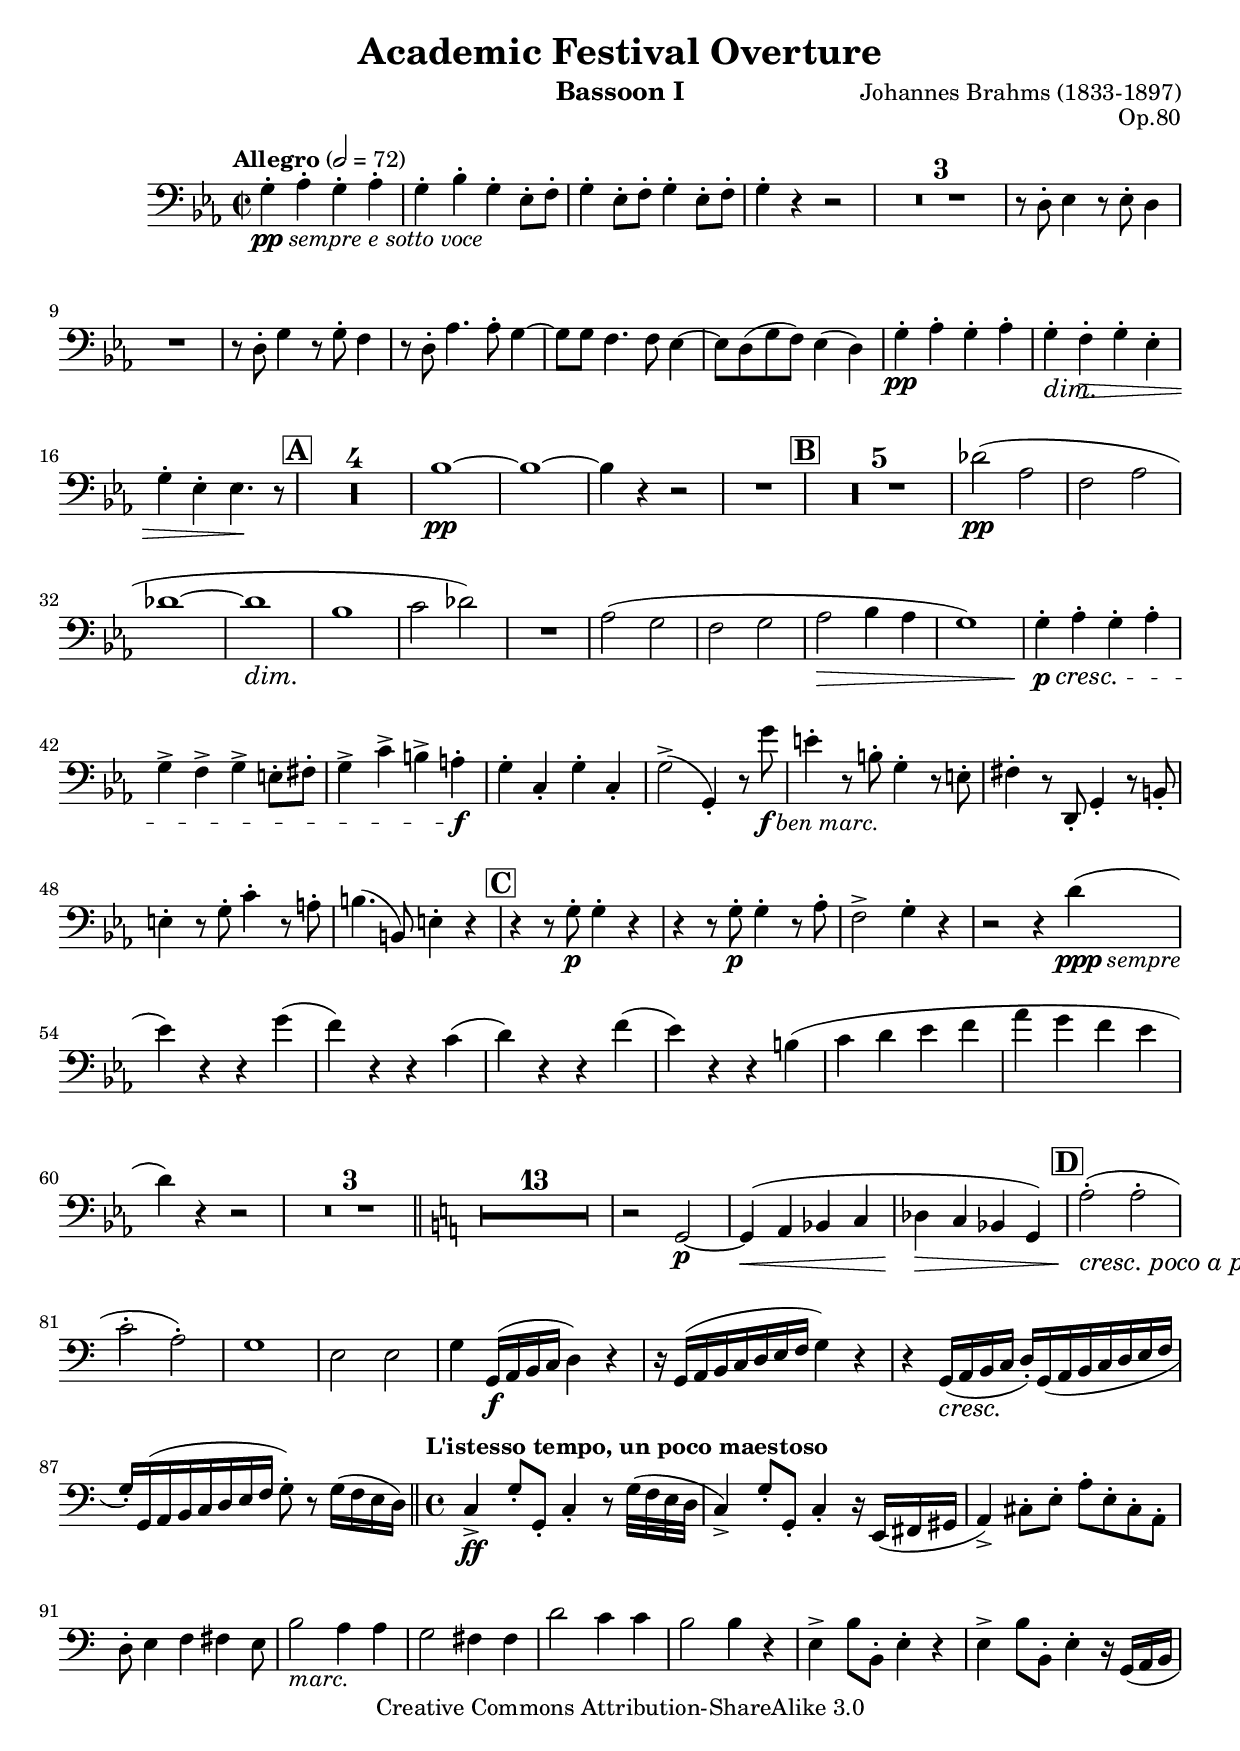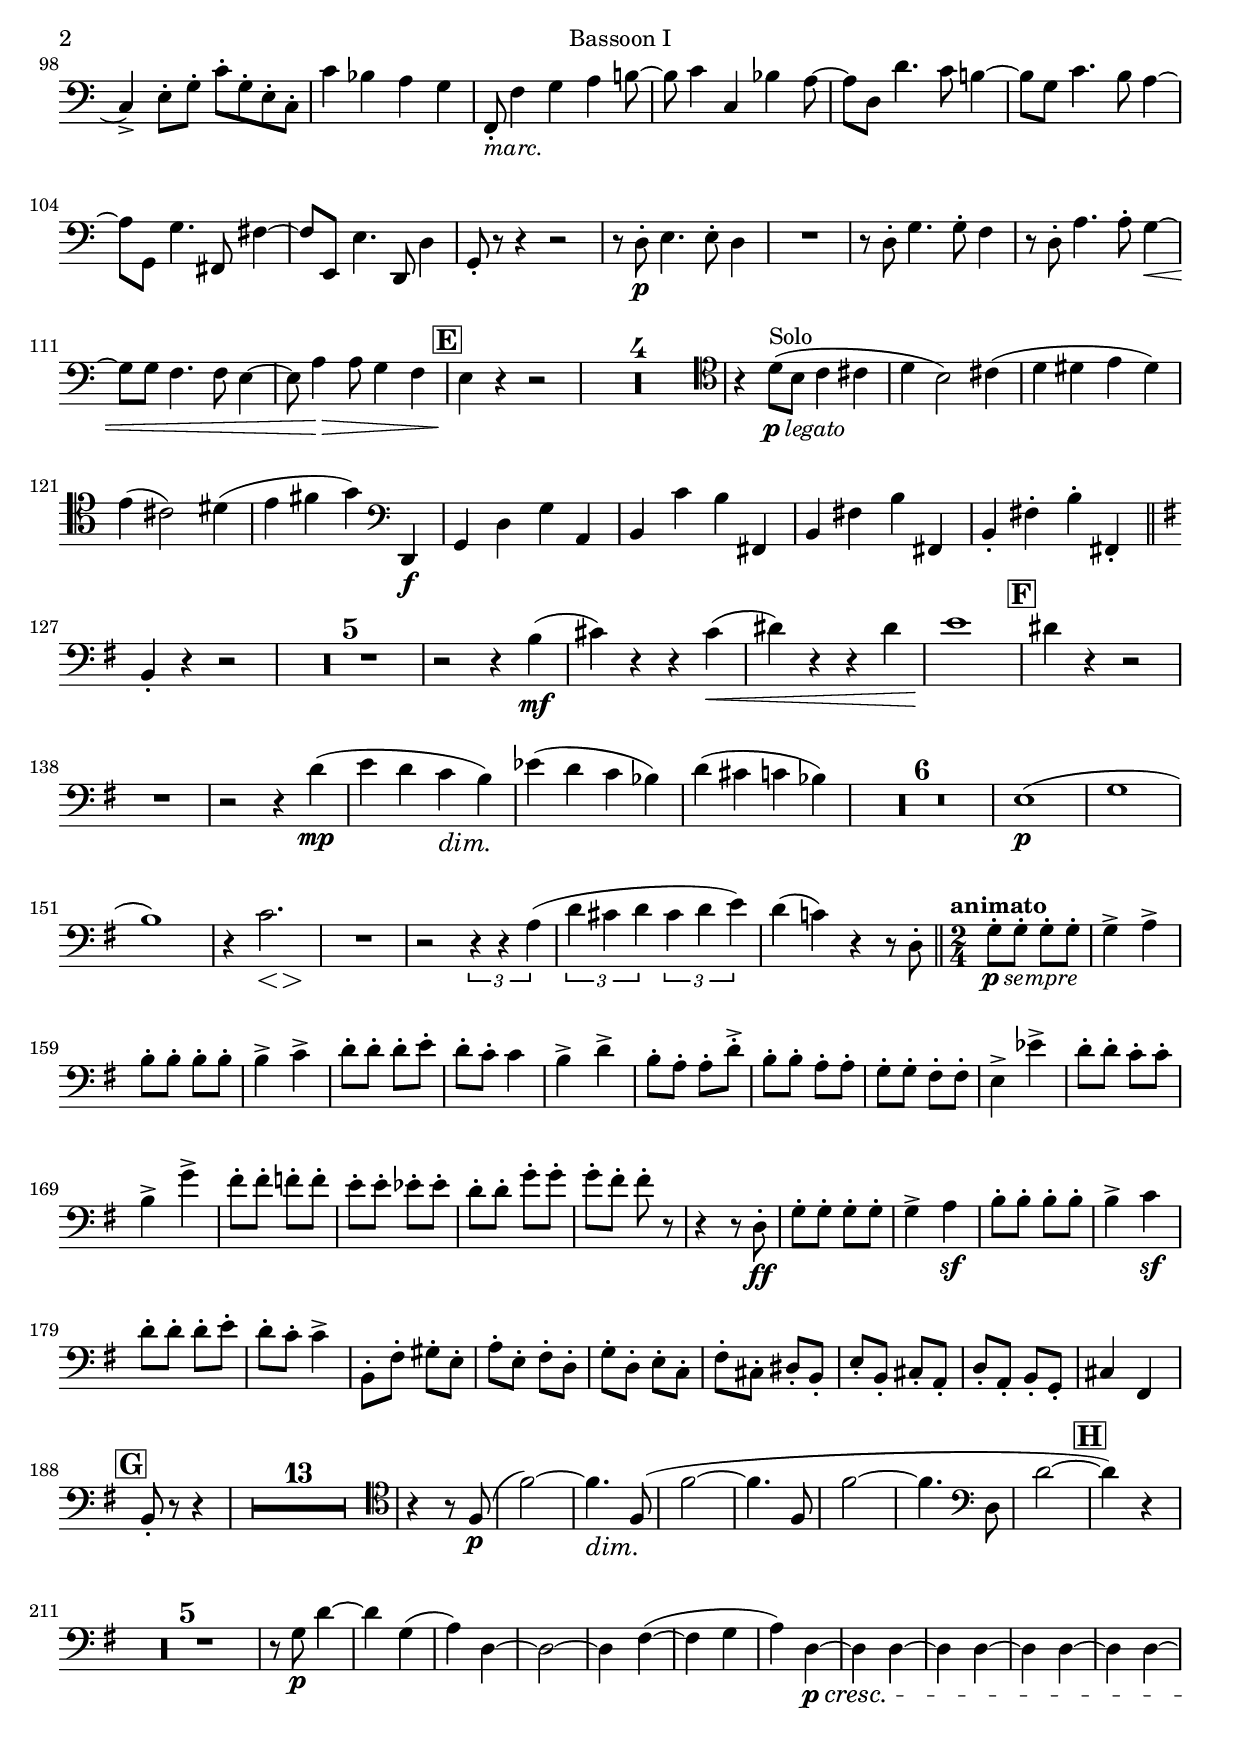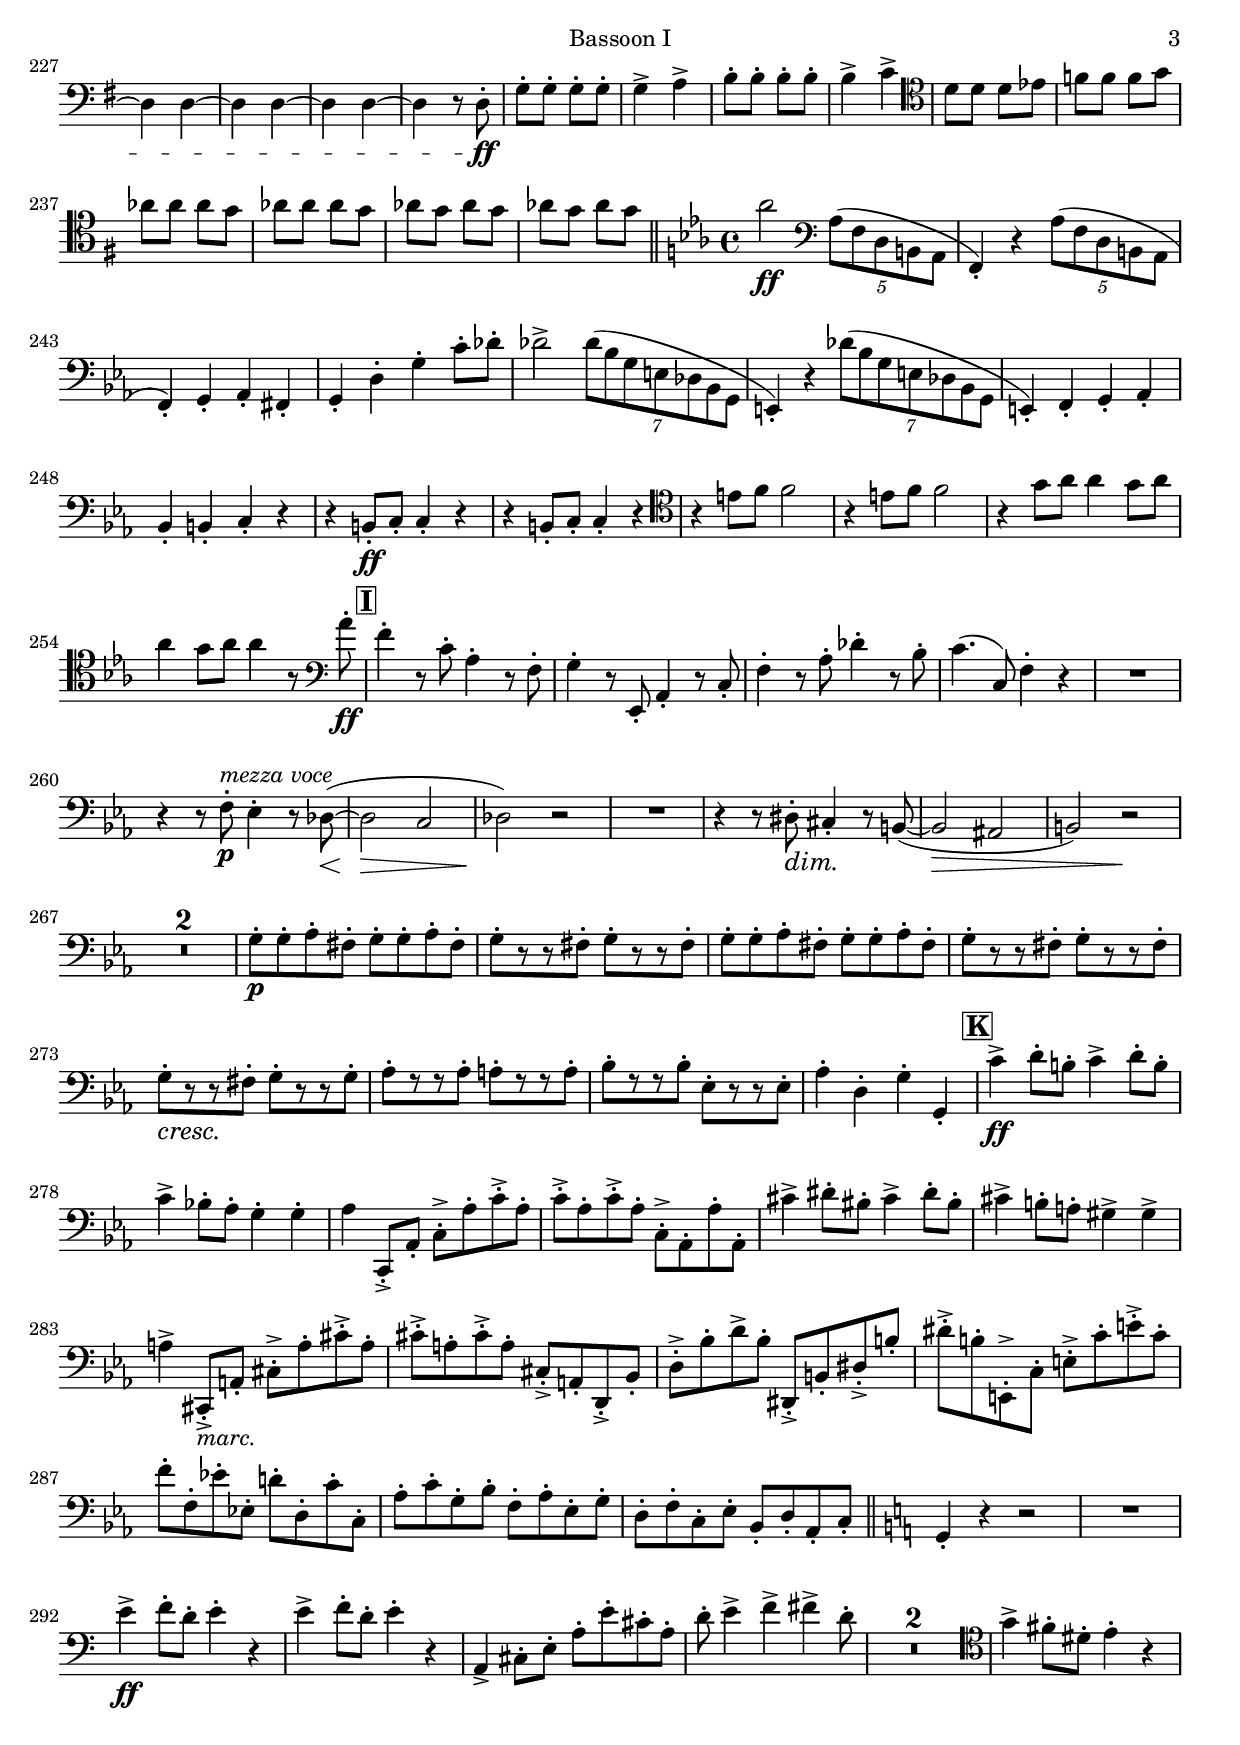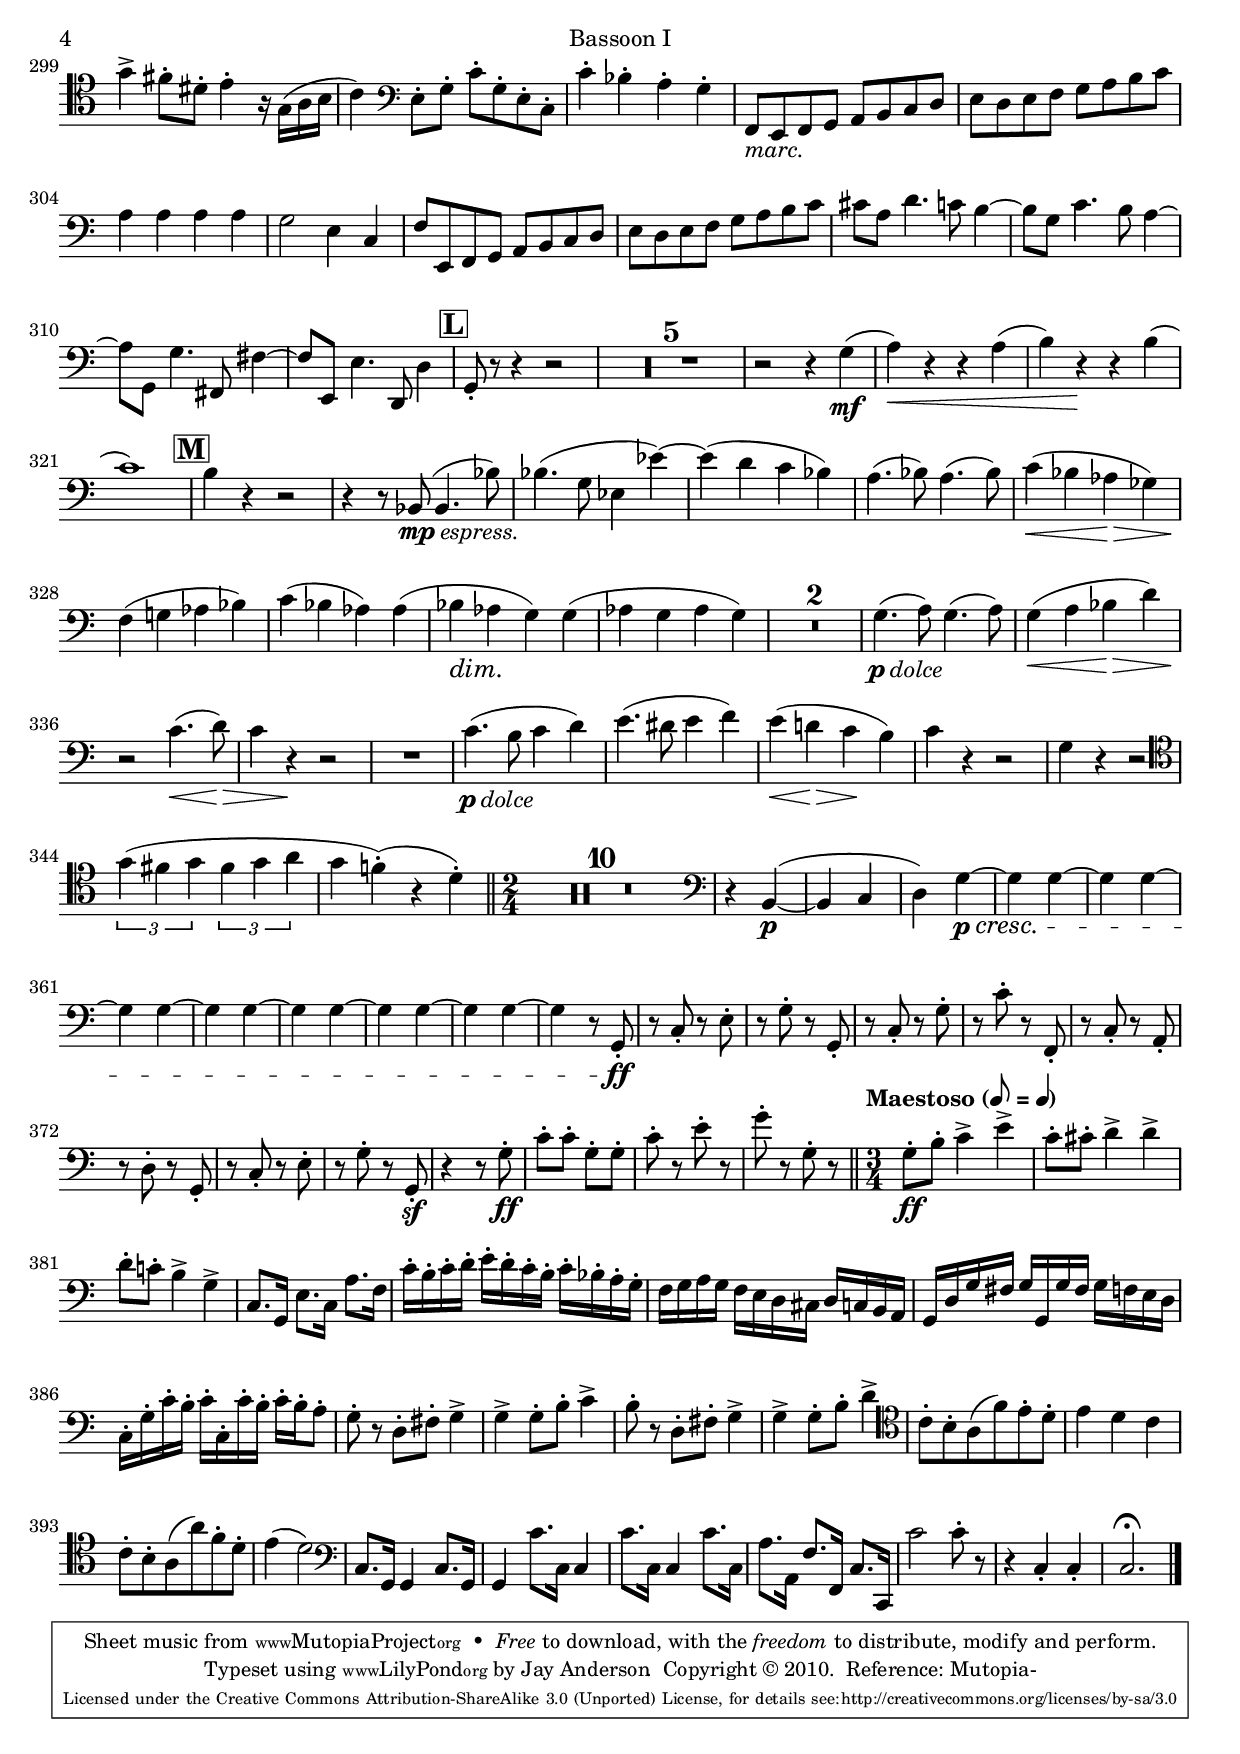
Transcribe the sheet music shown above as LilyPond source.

\version "2.13.51"

\include "defs.ily"
\include "bassoon1.ily"

instrument = "Bassoon I"

\include "header.ily"

\score
{
  \new Staff
  {
    << \removeWithTag #'score \bassoonOne \outline >>
  }
}
